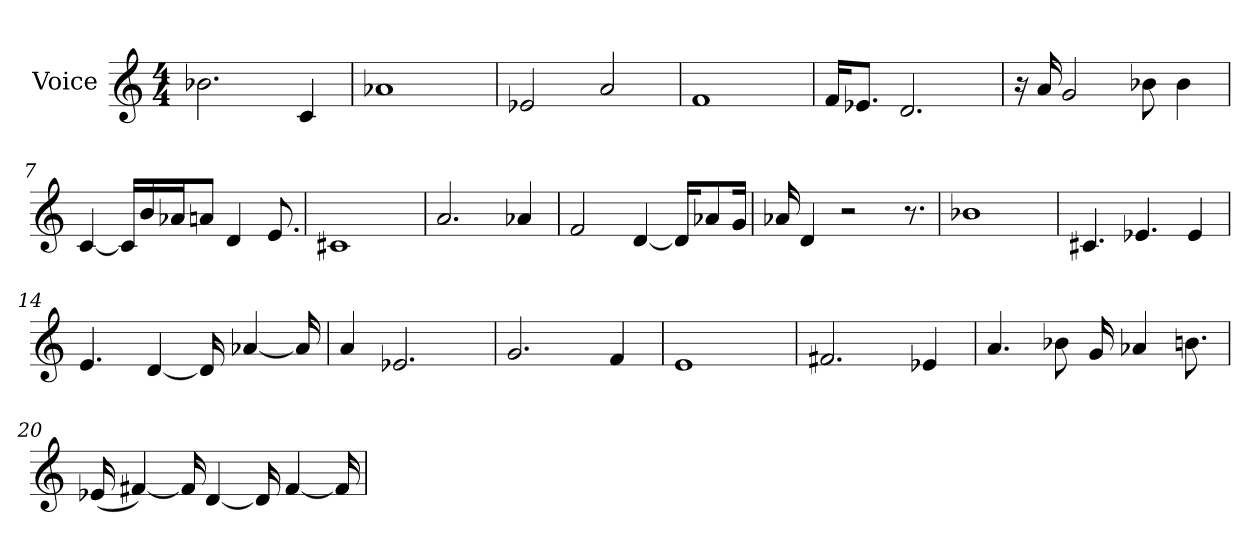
**kern
*part1
*staff1
*I"Voice
*I'Voice
*clefG2
*M4/4
=1
2.b-X\
4c/
=2
1a-X
=3
2e-X/
2a/
=4
1f
=5
16f/KL
8.e-X/J
2.d/
=6
16ra
16a/
2g/
8b-X\
4b-\
=7
[<4c/
16c/LL]
16b/
16a-X/J
8an/J
4d/
8.e/
=8
1c#X
=9
2.a/
4a-X/
=10
2f/
[<4d/
16d/KL]
8a-X/
16g/Jk
!!LO:LB:g=z
=11
16a-X/
4d/
2rcc
8.r
=12
1b-X
=13
4.c#X/
4.e-X/
4e-/
=14
4.e/
[<4d/
16d/]
[<4a-X/
16a-/]
=15
4a/
2.e-X/
=16
2.g/
4f/
=17
1e
=18
2.f#X/
4e-X/
=19
4.a/
8b-X\
16g/
4a-X/
8.bn\
!!LO:LB:g=z
=20
(>16e-X/
[<4f#X/)
16f#/]
[<4d/
16d/]
[<4f#/
16f#/]
=
*-
